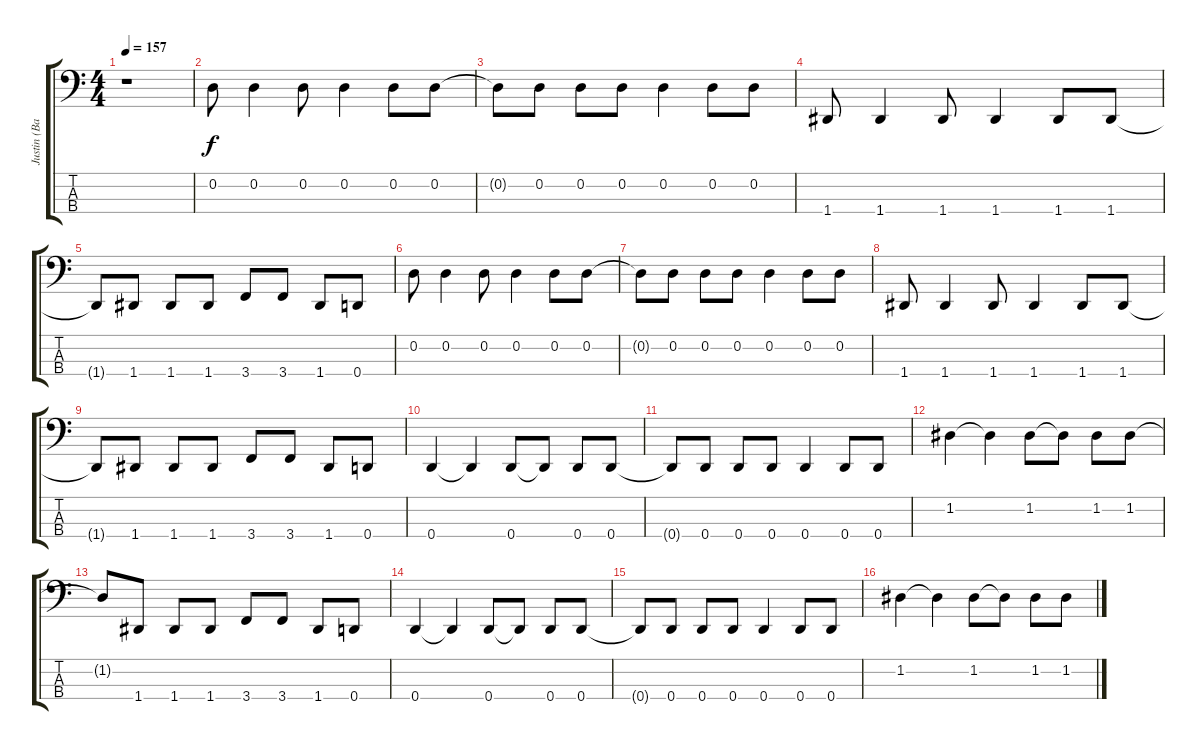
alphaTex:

\track ("Justin (Bass)" "Justin (Ba") {instrument slapbass1}
\staff {score tabs}
\tuning (G2 D2 A1 D1) {hide}
\ts (4 4)
\tempo 157
\clef f4
\ks c
r.1{dy mp} |
0.2.8{dy f volume 16 instrument electricbasspick} 0.2.4 0.2.8 0.2.4 0.2.8 0.2.8 |
0.2{t}.8 0.2.8 0.2.8 0.2.8 0.2.4 0.2.8 0.2.8 |
1.4.8 1.4.4 1.4.8 1.4.4 1.4.8 1.4.8 |
1.4{t}.8 1.4.8 1.4.8 1.4.8 3.4.8 3.4.8 1.4.8 0.4.8 |
0.2.8{instrument electricbasspick} 0.2.4 0.2.8 0.2.4 0.2.8 0.2.8 |
0.2{t}.8 0.2.8 0.2.8 0.2.8 0.2.4 0.2.8 0.2.8 |
1.4.8 1.4.4 1.4.8 1.4.4 1.4.8 1.4.8 |
1.4{t}.8 1.4.8 1.4.8 1.4.8 3.4.8 3.4.8 1.4.8 0.4.8 |
0.4.4{instrument electricbasspick} 0.4{t}.4 0.4.8 0.4{t}.8 0.4.8 0.4.8 |
0.4{t}.8 0.4.8 0.4.8 0.4.8 0.4.4 0.4.8 0.4.8 |
1.2.4{volume 16 instrument electricbasspick} 1.2{t}.4 1.2.8 1.2{t}.8 1.2.8 1.2.8 |
1.2{t}.8 1.4.8 1.4.8 1.4.8 3.4.8 3.4.8 1.4.8 0.4.8 |
0.4.4{instrument electricbasspick} 0.4{t}.4 0.4.8 0.4{t}.8 0.4.8 0.4.8 |
0.4{t}.8 0.4.8 0.4.8 0.4.8 0.4.4 0.4.8 0.4.8 |
1.2.4{instrument electricbasspick} 1.2{t}.4 1.2.8 1.2{t}.8 1.2.8 1.2.8
